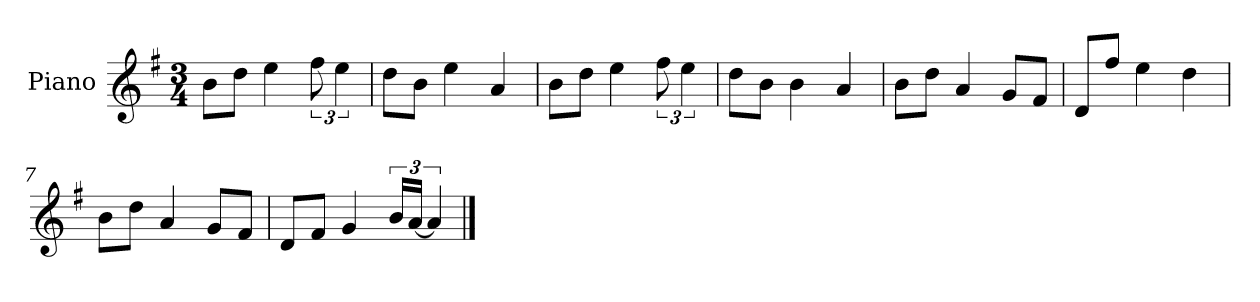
**kern
*part1
*staff1
*I"Piano
*I'P-no
*clefG2
*k[f#]
*M3/4
*MM182
=1
8b\L
8dd\J
4ee\
12ff#\
6ee\
=2
8dd\L
8b\J
4ee\
4a/
=3
8b\L
8dd\J
4ee\
12ff#\
6ee\
=4
8dd\L
8b\J
4b\
4a/
=5
8b\L
8dd\J
4a/
8g/L
8f#/J
=6
8d/L
8ff#/J
4ee\
4dd\
=7
8b\L
8dd\J
4a/
8g/L
8f#/J
!!LO:LB:g=z
=8
8d/L
8f#/J
4g/
24b/LL
[24a/JJ
6a/]
==
*-
